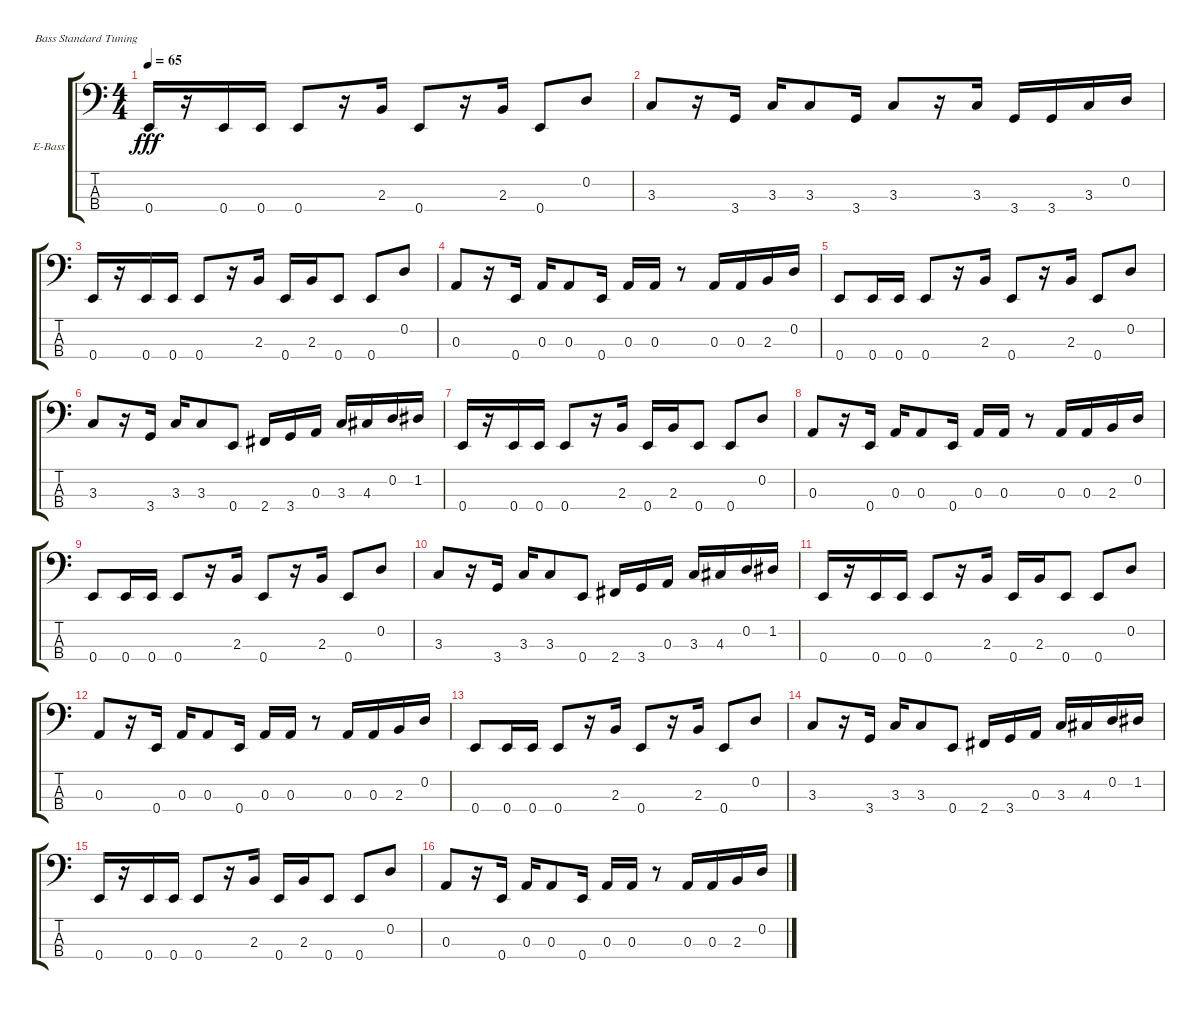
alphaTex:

\bracketExtendMode groupsimilarinstruments
\firstSystemTrackNameOrientation horizontal
\otherSystemsTrackNameOrientation horizontal
\track ("Electric Bass" "E-Bass") {instrument electricbassfinger}
\staff {score tabs}
\tuning (G2 D2 A1 E1)
\ts (4 4)
\tempo 65
\clef f4
\scale
0.333333
\ks c
0.4.16{dy fff} r.16 0.4.16 0.4.16 0.4.8 r.16 2.3.16 0.4.8 r.16 2.3.16 0.4.8 0.2.8 |
\scale
0.333333 3.3.8 r.16 3.4.16 3.3.16 3.3.8 3.4.16 3.3.8 r.16 3.3.16 3.4.16 3.4.16 3.3.16 0.2.16 |
\scale
0.333333 0.4.16 r.16 0.4.16 0.4.16 0.4.8 r.16 2.3.16 0.4.16 2.3.16 0.4.8 0.4.8 0.2.8 |
\scale
0.333333 0.3.8 r.16 0.4.16 0.3.16 0.3.8 0.4.16 0.3.16 0.3.16 r.8 0.3.16 0.3.16 2.3.16 0.2.16 |
\scale
0.333333 0.4.8 0.4.16 0.4.16 0.4.8 r.16 2.3.16 0.4.8 r.16 2.3.16 0.4.8 0.2.8 |
\scale
0.333333 3.3.8 r.16 3.4.16 3.3.16 3.3.8 0.4.8 2.4.16 3.4.16 0.3.16 3.3.16 4.3.16 0.2.16 1.2.16 |
\scale
0.333333 0.4.16 r.16 0.4.16 0.4.16 0.4.8 r.16 2.3.16 0.4.16 2.3.16 0.4.8 0.4.8 0.2.8 |
\scale
0.333333 0.3.8 r.16 0.4.16 0.3.16 0.3.8 0.4.16 0.3.16 0.3.16 r.8 0.3.16 0.3.16 2.3.16 0.2.16 |
\scale
0.333333 0.4.8 0.4.16 0.4.16 0.4.8 r.16 2.3.16 0.4.8 r.16 2.3.16 0.4.8 0.2.8 |
\scale
0.333333 3.3.8 r.16 3.4.16 3.3.16 3.3.8 0.4.8 2.4.16 3.4.16 0.3.16 3.3.16 4.3.16 0.2.16 1.2.16 |
\scale
0.333333 0.4.16 r.16 0.4.16 0.4.16 0.4.8 r.16 2.3.16 0.4.16 2.3.16 0.4.8 0.4.8 0.2.8 |
\scale
0.333333 0.3.8 r.16 0.4.16 0.3.16 0.3.8 0.4.16 0.3.16 0.3.16 r.8 0.3.16 0.3.16 2.3.16 0.2.16 |
\scale
0.333333 0.4.8 0.4.16 0.4.16 0.4.8 r.16 2.3.16 0.4.8 r.16 2.3.16 0.4.8 0.2.8 |
\scale
0.333333 3.3.8 r.16 3.4.16 3.3.16 3.3.8 0.4.8 2.4.16 3.4.16 0.3.16 3.3.16 4.3.16 0.2.16 1.2.16 |
\scale
0.333333 0.4.16 r.16 0.4.16 0.4.16 0.4.8 r.16 2.3.16 0.4.16 2.3.16 0.4.8 0.4.8 0.2.8 |
\scale
0.333333 0.3.8 r.16 0.4.16 0.3.16 0.3.8 0.4.16 0.3.16 0.3.16 r.8 0.3.16 0.3.16 2.3.16 0.2.16
